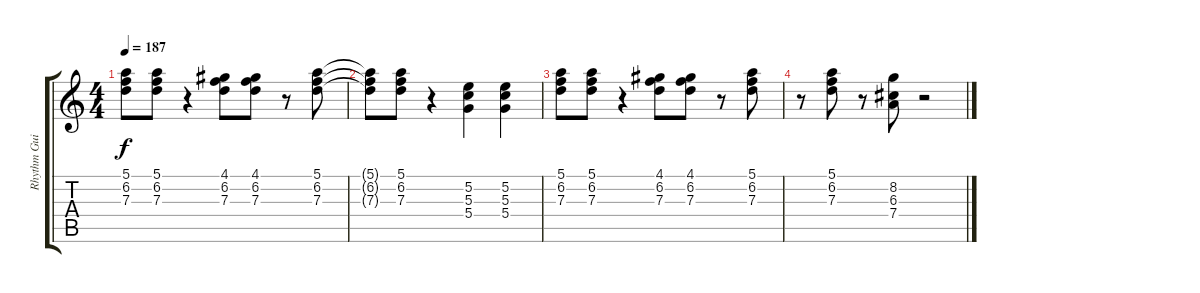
\track ("Rhythm Guitar" "Rhythm Gui") {instrument distortionguitar}
\staff {score tabs}
\tuning (E4 B3 G3 D3 A2 E2) {hide}
\ts (4 4)
\tempo 187
\clef g2
\ks c
(5.1 6.2 7.3).8{dy f} (5.1 6.2 7.3).8 r.4 (4.1 6.2 7.3).8 (4.1 6.2 7.3).8 r.8 (5.1 6.2 7.3).8 |
(5.1{t} 6.2{t} 7.3{t}).8 (5.1 6.2 7.3).8 r.4 (5.2 5.3 5.4).4 (5.2 5.3 5.4).4 |
(5.1 6.2 7.3).8 (5.1 6.2 7.3).8 r.4 (4.1 6.2 7.3).8 (4.1 6.2 7.3).8 r.8 (5.1 6.2 7.3).8 |
r.8 (5.1 6.2 7.3).8 r.8 (8.2 6.3 7.4).8 r.2
